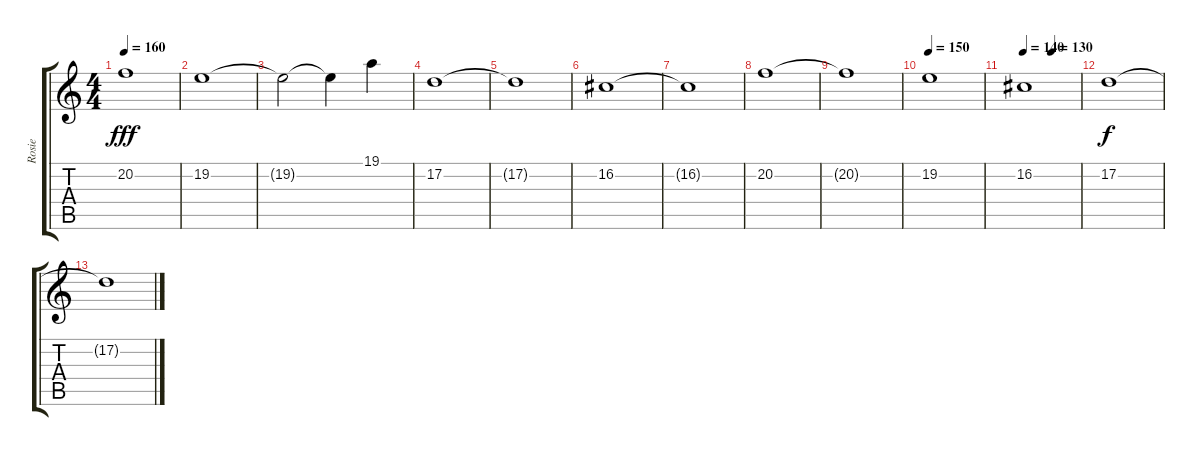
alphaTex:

\track ("Rosie" "Rosie") {instrument stringensemble2}
\staff {score tabs}
\tuning (D4 A3 F3 C3 G2 D2) {hide}
\ts (4 4)
\tempo 160
\clef g2
\ks c
20.2{t}.1{dy fff} |
19.2.1 |
19.2{t}.2 19.2{t}.4 19.1.4 |
17.2.1 |
17.2{t}.1 |
16.2.1 |
16.2{t}.1 |
20.2.1 |
20.2{t}.1 |
\tempo 150
19.2.1 |
\tempo 140
\tempo (130 0.5)
16.2.1 |
17.2.1{dy f} |
17.2{t}.1
